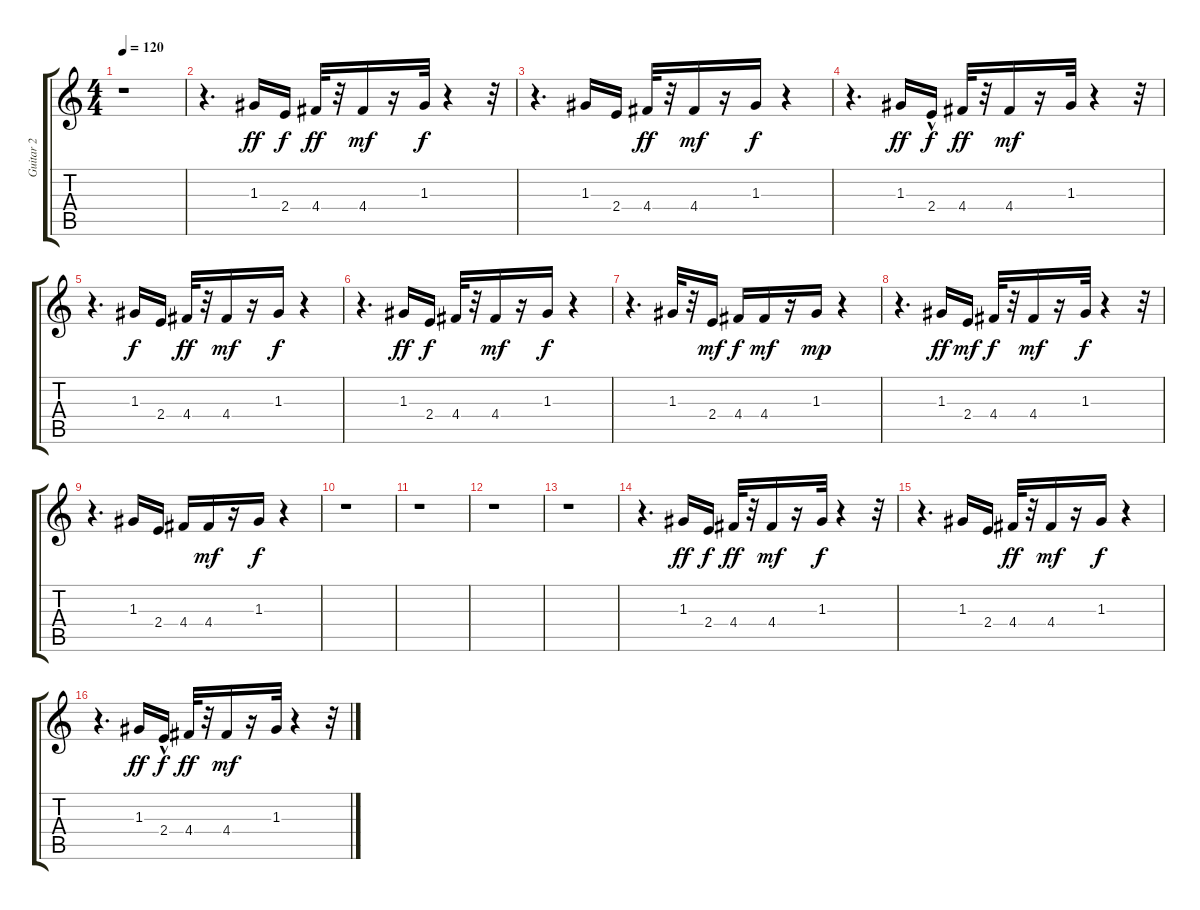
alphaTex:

\track ("Guitar 2" "Guitar 2") {instrument electricguitarmuted}
\staff {score tabs}
\tuning (E4 B3 G3 D3 A2 E2) {hide}
\ts (4 4)
\tempo 120
\clef g2
\ks c
r.1{dy f} |
r.4{d} 1.3.16{dy ff} 2.4.16{dy f} 4.4.32{dy ff} r.32 4.4.16{dy mf} r.16 1.3.32{dy f} r.4 r.32 |
r.4{d} 1.3.16 2.4.16 4.4.32{dy ff} r.32 4.4.16{dy mf} r.16 1.3.16{dy f} r.4 |
r.4{d} 1.3.16{dy ff} 2.4{hac}.16{dy f} 4.4.32{dy ff} r.32 4.4.16{dy mf} r.16 1.3.32 r.4 r.32 |
r.4{d} 1.3.16{dy f} 2.4.16 4.4.32{dy ff} r.32 4.4.16{dy mf} r.16 1.3.16{dy f} r.4 |
r.4{d} 1.3.16{dy ff} 2.4.16{dy f} 4.4.32 r.32 4.4.16{dy mf} r.16 1.3.16{dy f} r.4 |
r.4{d} 1.3.32 r.32 2.4.16{dy mf} 4.4.16{dy f} 4.4.16{dy mf} r.16 1.3.16{dy mp} r.4 |
r.4{d} 1.3.16{dy ff} 2.4.16{dy mf} 4.4.32{dy f} r.32 4.4.16{dy mf} r.16 1.3.32{dy f} r.4 r.32 |
r.4{d} 1.3.16 2.4.16 4.4.16 4.4.16{dy mf} r.16 1.3.16{dy f} r.4 |
r.1 |
r.1 |
r.1 |
r.1 |
r.4{d} 1.3.16{dy ff} 2.4.16{dy f} 4.4.32{dy ff} r.32 4.4.16{dy mf} r.16 1.3.32{dy f} r.4 r.32 |
r.4{d} 1.3.16 2.4.16 4.4.32{dy ff} r.32 4.4.16{dy mf} r.16 1.3.16{dy f} r.4 |
r.4{d} 1.3.16{dy ff} 2.4{hac}.16{dy f} 4.4.32{dy ff} r.32 4.4.16{dy mf} r.16 1.3.32 r.4 r.32
